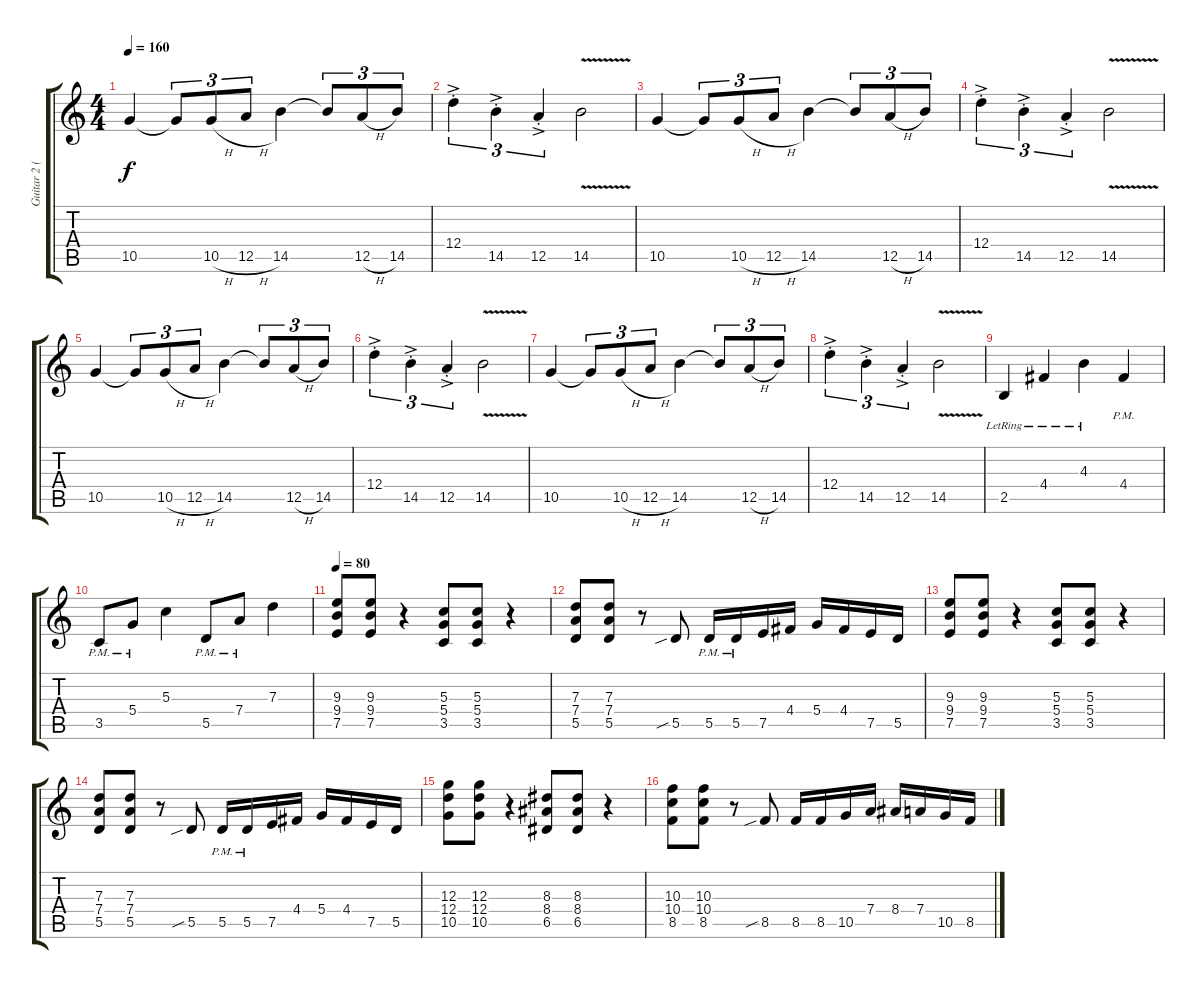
\track ("Guitar 2 (Smith)" "Guitar 2 (") {instrument distortionguitar}
\staff {score tabs}
\tuning (E4 B3 G3 D3 A2 E2) {hide}
\ts (4 4)
\tempo 160
\clef g2
\ks c
10.5.4{dy f} 10.5{t}.8{tu (3 2)} 10.5{h}.8{tu (3 2)} 12.5{h}.8{tu (3 2)} 14.5.4 14.5{t}.8{tu (3 2)} 12.5{h}.8{tu (3 2)} 14.5.8{tu (3 2)} |
12.4{ac st}.4{tu (3 2)} 14.5{ac st}.4{tu (3 2)} 12.5{ac st}.4{tu (3 2)} 14.5{v}.2 |
10.5.4 10.5{t}.8{tu (3 2)} 10.5{h}.8{tu (3 2)} 12.5{h}.8{tu (3 2)} 14.5.4 14.5{t}.8{tu (3 2)} 12.5{h}.8{tu (3 2)} 14.5.8{tu (3 2)} |
12.4{ac st}.4{tu (3 2)} 14.5{ac st}.4{tu (3 2)} 12.5{ac st}.4{tu (3 2)} 14.5{v}.2 |
10.5.4 10.5{t}.8{tu (3 2)} 10.5{h}.8{tu (3 2)} 12.5{h}.8{tu (3 2)} 14.5.4 14.5{t}.8{tu (3 2)} 12.5{h}.8{tu (3 2)} 14.5.8{tu (3 2)} |
12.4{ac st}.4{tu (3 2)} 14.5{ac st}.4{tu (3 2)} 12.5{ac st}.4{tu (3 2)} 14.5{v}.2 |
10.5.4 10.5{t}.8{tu (3 2)} 10.5{h}.8{tu (3 2)} 12.5{h}.8{tu (3 2)} 14.5.4 14.5{t}.8{tu (3 2)} 12.5{h}.8{tu (3 2)} 14.5.8{tu (3 2)} |
12.4{ac st}.4{tu (3 2)} 14.5{ac st}.4{tu (3 2)} 12.5{ac st}.4{tu (3 2)} 14.5{v}.2 |
2.5{lr}.4 4.4{lr}.4 4.3{lr}.4 4.4{pm}.4 |
3.5{pm}.8 5.4{pm}.8 5.3.4 5.5{pm}.8 7.4{pm}.8 7.3.4 |
\tempo 80
(9.3 9.4 7.5).8 (9.3 9.4 7.5).8 r.4 (5.3 5.4 3.5).8 (5.3 5.4 3.5).8 r.4 |
(7.3 7.4 5.5).8 (7.3 7.4 5.5).8 r.8 5.5{sib}.8 5.5{pm}.16 5.5{pm}.16 7.5.16 4.4.16 5.4.16 4.4.16 7.5.16 5.5.16 |
(9.3 9.4 7.5).8 (9.3 9.4 7.5).8 r.4 (5.3 5.4 3.5).8 (5.3 5.4 3.5).8 r.4 |
(7.3 7.4 5.5).8 (7.3 7.4 5.5).8 r.8 5.5{sib}.8 5.5{pm}.16 5.5{pm}.16 7.5.16 4.4.16 5.4.16 4.4.16 7.5.16 5.5.16 |
(12.3 12.4 10.5).8 (12.3 12.4 10.5).8 r.4 (8.3 8.4 6.5).8 (8.3 8.4 6.5).8 r.4 |
(10.3 10.4 8.5).8 (10.3 10.4 8.5).8 r.8 8.5{sib}.8 8.5.16 8.5.16 10.5.16 7.4.16 8.4.16 7.4.16 10.5.16 8.5.16
